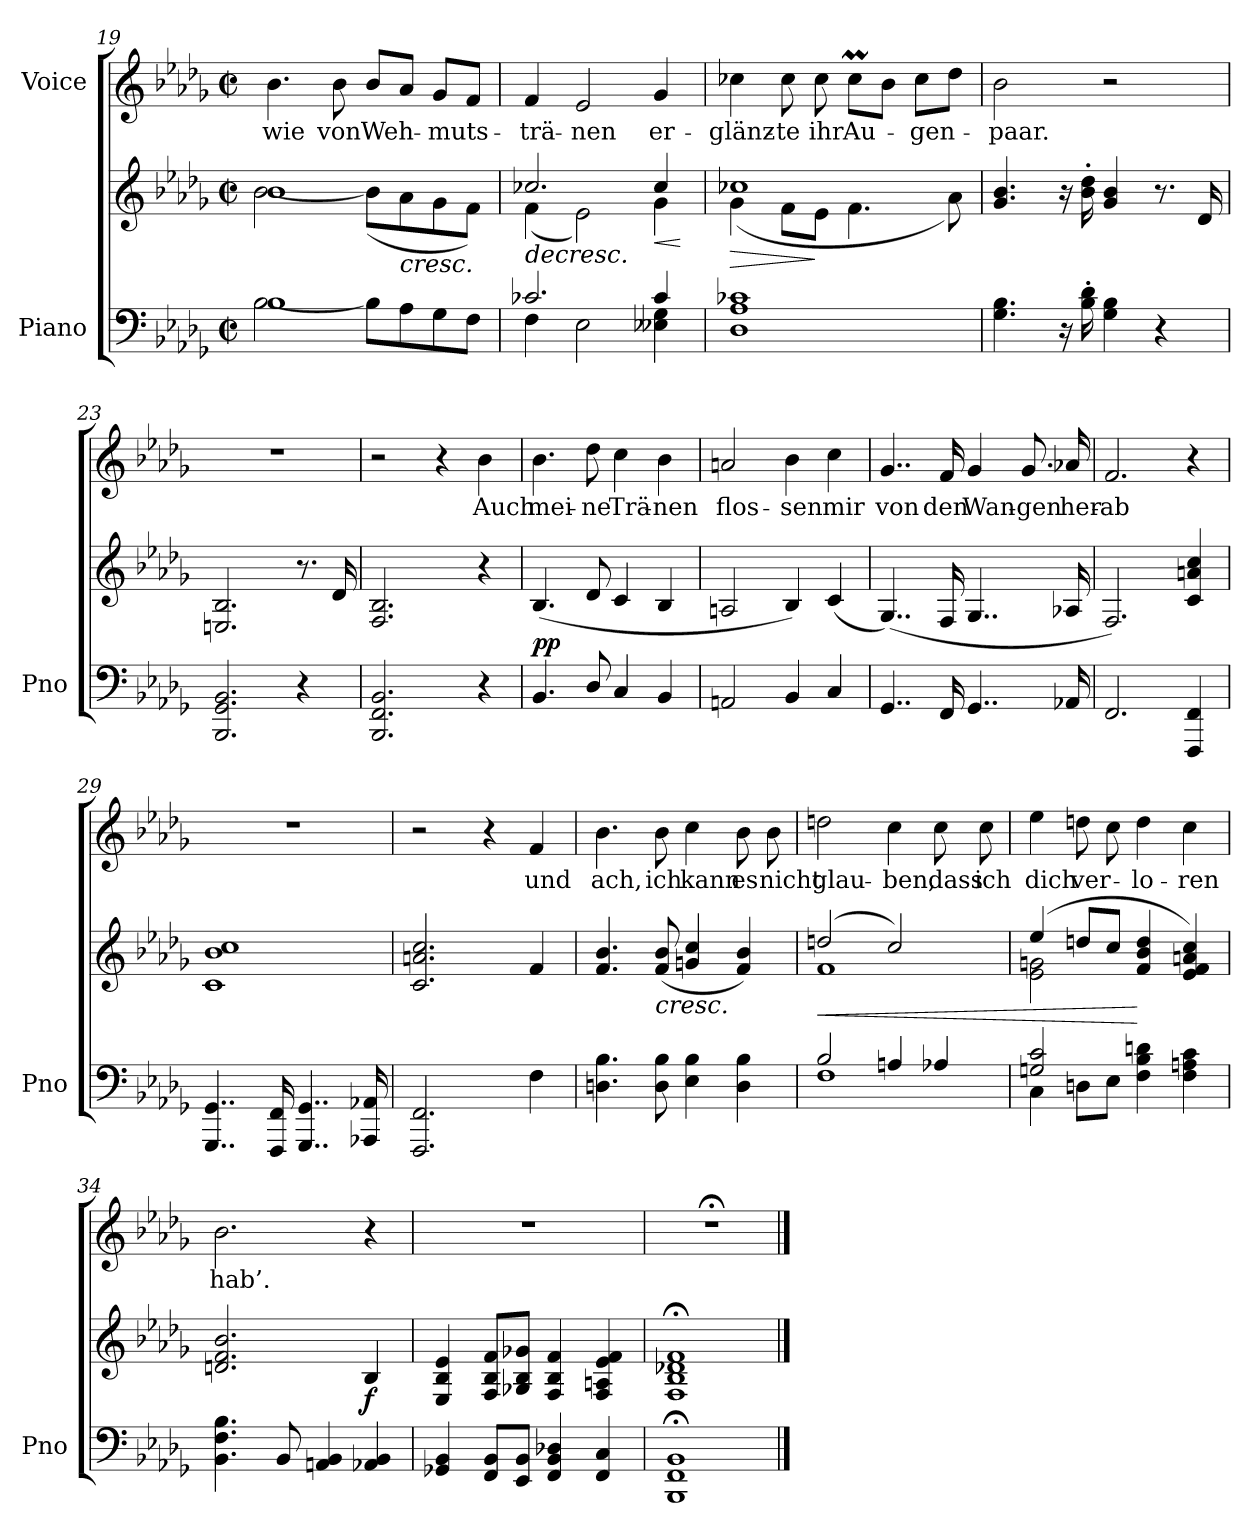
**kern	**kern	**dynam	**kern	**text
*part2	*part2	*part2	*part1	*part1
*staff3	*staff2	*staff2/3	*staff1	*staff1
*I"Piano	*	*	*I"Voice	*
*I'Pno	*	*	*	*
*clefF4	*clefG2	*	*clefG2	*
*k[b-e-a-d-g-]	*k[b-e-a-d-g-]	*	*k[b-e-a-d-g-]	*
*M2/2	*M2/2	*	*M2/2	*
*met(c|)	*met(c|)	*	*met(c|)	*
=19	=19	=19	=19	=19
*^	*^	*	*	*
1B-	[2B-\	1b-	[2b-\	.	4.b-\	wie
.	.	.	.	.	8b-\	von
.	8B-\L]	.	(8b-\L]	.	8b-/L	Weh-
!	!	!	!	!LO:HP:b	!	!
.	8A-\	.	8a-\	<	8a-/J	.
.	8G-\	.	8g-\	.	8g-/L	-muts-
.	8F\J	.	8f\J)	.	8f/J	.
=20	=20	=20	=20	=20	=20	=20
!	!	!	!	!LO:HP:b	!	!
2.c-X/	4F\	2.cc-X/	(4f\	>	4f/	-trä-
.	2E-\	.	2e-\)	[	2e-/	-nen
!	!	!	!	!LO:HP:b	!	!
4c-/	4E--X\ 4G-\	4cc-/	4g-\	<	4g-/	er-
*v	*v	*	*	*	*	*
*	*v	*v	*	*	*
.	.	[	.	.
=21	=21	=21	=21	=21
!	!	!LO:HP:b	!	!
*	*^	*	*	*
1D- 1A- 1c-X	1cc-X	(4g-\	>	4cc-X\	-glänz-
.	.	8f\L	.	8cc-\	-te
.	.	8e-\J	]	8cc-\	ihr
.	.	4.f\	.	8cc-M\L	Au-
.	.	.	.	8b-\J	.
.	.	.	.	8cc-\L	-gen-
.	.	8a-\)	.	8dd-\J	.
*	*v	*v	*	*	*
=22	=22	=22	=22	=22
4.G-\ 4.B-\	4.g-/ 4.b-/	.	2b-\	-paar.
16r	16r	.	.	.
16B-\' 16d-\'	16b-\' 16dd-\'	.	.	.
4G-\ 4B-\	4g-/ 4b-/	.	2r	.
4r	8.r	.	.	.
.	16d-/	.	.	.
=23	=23	=23	=23	=23
2.BBB-/ 2.GG-/ 2.BB-/	2.En/ 2.B-/	.	1r	.
4r	8.r	.	.	.
.	16d-/	.	.	.
=24	=24	=24	=24	=24
2.BBB-/ 2.FF/ 2.BB-/	2.F/ 2.B-/	.	2r	.
.	.	.	4r	.
4r	4r	.	4b-\	Auch
=25	=25	=25	=25	=25
!	!	!LO:DY:a=2	!	!
4.BB-/	(<4.B-/	pp	4.b-\	mei-
8D-/	8d-/	.	8dd-\	-ne
4C/	4c/	.	4cc\	Trä-
4BB-/	4B-/	.	4b-\	-nen
=26	=26	=26	=26	=26
2AAn/	2An/	.	2an/	flos-
4BB-/	4B-/)	.	4b-\	-sen
4C/	(4c/	.	4cc\	mir
=27	=27	=27	=27	=27
4..GG-/	(4..G-/)	.	4..g-/	von
16FF/	16F/	.	16f/	den
4..GG-/	4..G-/	.	4g-/	Wan-
.	.	.	8.g-/	-gen
16AA-X/	16A-X/	.	16a-X/	her-
=28	=28	=28	=28	=28
2.FF/	2.F/)	.	2.f/	-ab
4FFF/ 4FF/	4c/ 4an/ 4cc/	.	4r	.
=29	=29	=29	=29	=29
4..GGG-/ 4..GG-/	1c 1b- 1cc	.	1r	.
16FFF/ 16FF/	.	.	.	.
4..GGG-/ 4..GG-/	.	.	.	.
16AAA-X/ 16AA-X/	.	.	.	.
=30	=30	=30	=30	=30
2.FFF/ 2.FF/	2.c/ 2.an/ 2.cc/	.	2r	.
.	.	.	4r	.
4F\	4f/	.	4f/	und
=31	=31	=31	=31	=31
4.Dn\ 4.B-\	4.f/ 4.b-/	.	4.b-\	ach,
!	!LO:TX:b:i:t=cresc.	!	!	!
8D\ 8B-\	(8f/ 8b-/	.	8b-\	ich
4E-\ 4B-\	4gn/ 4cc/	.	4cc\	kann
4D\ 4B-\	4f/ 4b-/)	.	8b-\	es
.	.	.	8b-\	nicht
=32	=32	=32	=32	=32
*^	*	*	*	*
!	!	!	!LO:HP:b	!	!
*	*	*^	*	*	*
2B-/	1F	(2ddn/	1f	<	2ddn\	glau-
4An/	.	2cc/)	.	]	4cc\	-ben,
4A-X/	.	.	.	.	8cc\	dass
.	.	.	.	.	8cc\	ich
=33	=33	=33	=33	=33	=33	=33
4C\	2Gn/ 2c/	(4ee-/	2e-\ 2gn\	.	4ee-\	dich
8Dn\L	.	8ddn/L	.	.	8ddn\	ver-
8E-\J	.	8cc/J	.	.	8cc\	.
4F\ 4B-\ 4dn\	2ryy	4f/ 4b-/ 4dd/	2ryy	[	4dd\	-lo-
4F\ 4An\ 4c\	.	4e-/ 4f/ 4an/ 4cc/)	.	.	4cc\	-ren
*v	*v	*	*	*	*	*
*	*v	*v	*	*	*
=34	=34	=34	=34	=34
4.BB-\ 4.F\ 4.B-\	2.dn/ 2.f/ 2.b-/	.	2.b-\	hab’.
8BB-/	.	.	.	.
4AAn/ 4BB-/	.	.	.	.
!	!	!LO:DY:b	!	!
4AA-X/ 4BB-/	4B-/	f	4r	.
=35	=35	=35	=35	=35
4GG-X/ 4BB-/	4E-/ 4B-/ 4e-/	.	1r	.
8FF/ 8BB-/L	8F/ 8B-/ 8f/L	.	.	.
8EE-/ 8BB-/J	8G-X/ 8B-/ 8g-X/J	.	.	.
4FF/ 4BB-/ 4D-X/	4F/ 4B-/ 4f/	.	.	.
4FF/ 4C/	4F/ 4An/ 4e-/ 4f/	.	.	.
=36	=36	=36	=36	=36
1BBB-; 1FF; 1BB-;	1F;< 1B-;< 1d-X;< 1f;<	.	1r;<	.
==	==	==	==	==
*-	*-	*-	*-	*-
